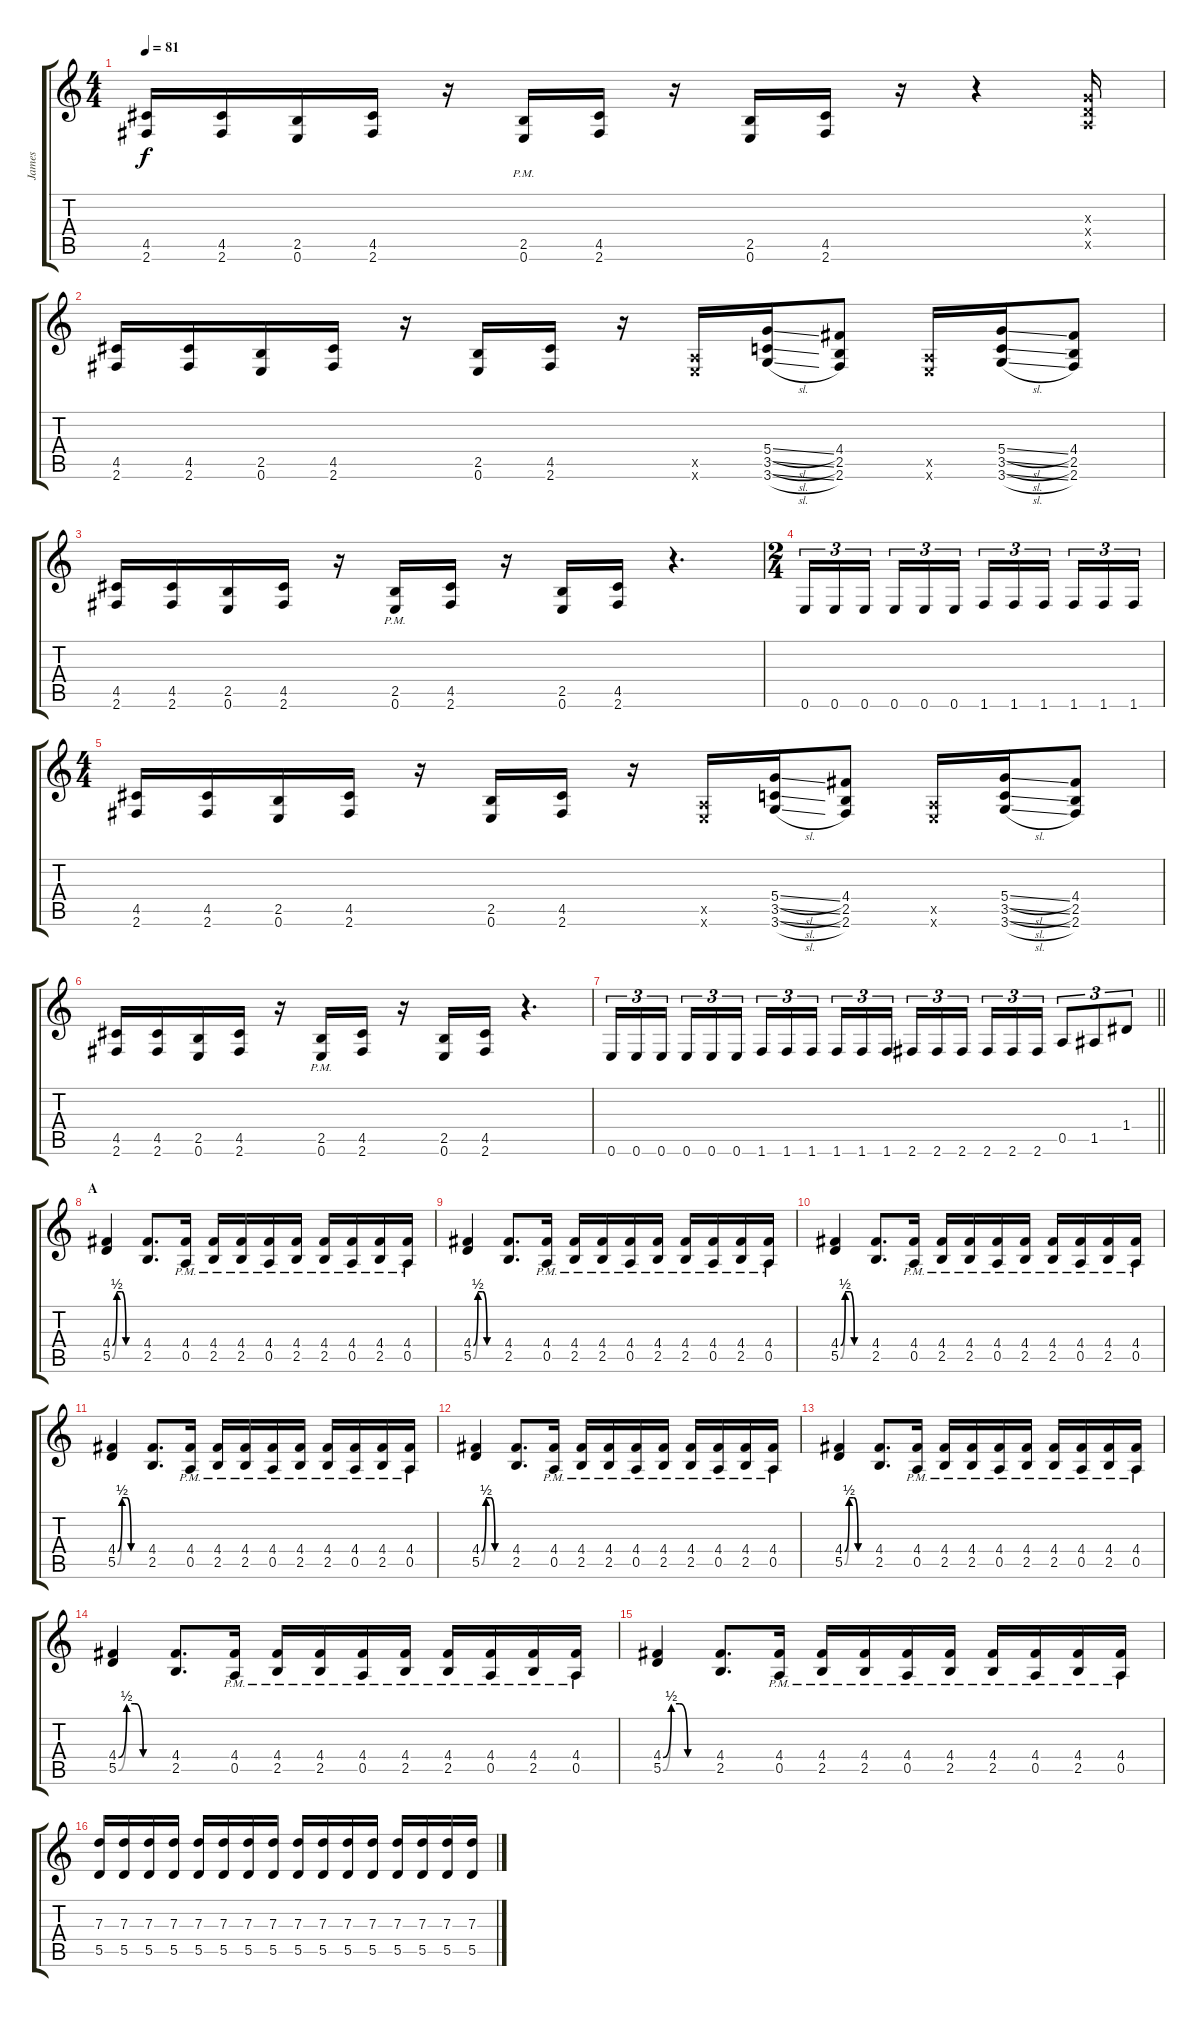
\track ("James" "James") {instrument distortionguitar}
\staff {score tabs}
\tuning (E4 B3 G3 D3 A2 E2) {hide}
\ts (4 4)
\tempo 81
\clef g2
\ks c
(4.5 2.6).16{dy f} (4.5 2.6).16 (2.5 0.6).16 (4.5 2.6).16 r.16 (2.5{pm} 0.6{pm}).16 (4.5 2.6).16 r.16 (2.5 0.6).16 (4.5 2.6).16 r.16 r.4 (0.3{x} 0.4{x} 0.5{x}).16 |
(4.5 2.6).16 (4.5 2.6).16 (2.5 0.6).16 (4.5 2.6).16 r.16 (2.5 0.6).16 (4.5 2.6).16 r.16 (0.5{x} 0.6{x}).16 (5.4{sl} 3.5{sl} 3.6{sl}).16 (4.4 2.5 2.6).8 (0.5{x} 0.6{x}).16 (5.4{sl} 3.5{sl} 3.6{sl}).16 (4.4 2.5 2.6).8 |
(4.5 2.6).16 (4.5 2.6).16 (2.5 0.6).16 (4.5 2.6).16 r.16 (2.5{pm} 0.6{pm}).16 (4.5 2.6).16 r.16 (2.5 0.6).16 (4.5 2.6).16 r.4{d} |
\ts (2 4)
0.6.16{tu (3 2)} 0.6.16{tu (3 2)} 0.6.16{tu (3 2) beam splitsecondary} 0.6.16{tu (3 2)} 0.6.16{tu (3 2)} 0.6.16{tu (3 2)} 1.6.16{tu (3 2)} 1.6.16{tu (3 2)} 1.6.16{tu (3 2) beam splitsecondary} 1.6.16{tu (3 2)} 1.6.16{tu (3 2)} 1.6.16{tu (3 2)} |
\ts (4 4)
(4.5 2.6).16 (4.5 2.6).16 (2.5 0.6).16 (4.5 2.6).16 r.16 (2.5 0.6).16 (4.5 2.6).16 r.16 (0.5{x} 0.6{x}).16 (5.4{sl} 3.5{sl} 3.6{sl}).16 (4.4 2.5 2.6).8 (0.5{x} 0.6{x}).16 (5.4{sl} 3.5{sl} 3.6{sl}).16 (4.4 2.5 2.6).8 |
(4.5 2.6).16 (4.5 2.6).16 (2.5 0.6).16 (4.5 2.6).16 r.16 (2.5{pm} 0.6{pm}).16 (4.5 2.6).16 r.16 (2.5 0.6).16 (4.5 2.6).16 r.4{d} |
\barLineRight lightlight
0.6.16{tu (3 2)} 0.6.16{tu (3 2)} 0.6.16{tu (3 2) beam splitsecondary} 0.6.16{tu (3 2)} 0.6.16{tu (3 2)} 0.6.16{tu (3 2)} 1.6.16{tu (3 2)} 1.6.16{tu (3 2)} 1.6.16{tu (3 2) beam splitsecondary} 1.6.16{tu (3 2)} 1.6.16{tu (3 2)} 1.6.16{tu (3 2)} 2.6.16{tu (3 2)} 2.6.16{tu (3 2)} 2.6.16{tu (3 2) beam splitsecondary} 2.6.16{tu (3 2)} 2.6.16{tu (3 2)} 2.6.16{tu (3 2)} 0.5.8{tu (3 2)} 1.5.8{tu (3 2)} 1.4.8{tu (3 2)} |
\section ("" "A")
(4.4{be (custom 0 0 10 2 20 2 30 0 60 0)} 5.5{be (custom 0 0 10 2 20 2 30 0 60 0)}).4 (4.4 2.5).8{d} (4.4{pm} 0.5{pm}).16 (4.4{pm} 2.5{pm}).16 (4.4{pm} 2.5{pm}).16 (4.4{pm} 0.5{pm}).16 (4.4{pm} 2.5{pm}).16 (4.4{pm} 2.5{pm}).16 (4.4{pm} 0.5{pm}).16 (4.4{pm} 2.5{pm}).16 (4.4{pm} 0.5{pm}).16 |
(4.4{be (custom 0 0 10 2 20 2 30 0 60 0)} 5.5{be (custom 0 0 10 2 20 2 30 0 60 0)}).4 (4.4 2.5).8{d} (4.4{pm} 0.5{pm}).16 (4.4{pm} 2.5{pm}).16 (4.4{pm} 2.5{pm}).16 (4.4{pm} 0.5{pm}).16 (4.4{pm} 2.5{pm}).16 (4.4{pm} 2.5{pm}).16 (4.4{pm} 0.5{pm}).16 (4.4{pm} 2.5{pm}).16 (4.4{pm} 0.5{pm}).16 |
(4.4{be (custom 0 0 10 2 20 2 30 0 60 0)} 5.5{be (custom 0 0 10 2 20 2 30 0 60 0)}).4 (4.4 2.5).8{d} (4.4{pm} 0.5{pm}).16 (4.4{pm} 2.5{pm}).16 (4.4{pm} 2.5{pm}).16 (4.4{pm} 0.5{pm}).16 (4.4{pm} 2.5{pm}).16 (4.4{pm} 2.5{pm}).16 (4.4{pm} 0.5{pm}).16 (4.4{pm} 2.5{pm}).16 (4.4{pm} 0.5{pm}).16 |
(4.4{be (custom 0 0 10 2 20 2 30 0 60 0)} 5.5{be (custom 0 0 10 2 20 2 30 0 60 0)}).4 (4.4 2.5).8{d} (4.4{pm} 0.5{pm}).16 (4.4{pm} 2.5{pm}).16 (4.4{pm} 2.5{pm}).16 (4.4{pm} 0.5{pm}).16 (4.4{pm} 2.5{pm}).16 (4.4{pm} 2.5{pm}).16 (4.4{pm} 0.5{pm}).16{txt ""} (4.4{pm} 2.5{pm}).16 (4.4{pm} 0.5{pm}).16 |
(4.4{be (custom 0 0 10 2 20 2 30 0 60 0)} 5.5{be (custom 0 0 10 2 20 2 30 0 60 0)}).4 (4.4 2.5).8{d} (4.4{pm} 0.5{pm}).16 (4.4{pm} 2.5{pm}).16 (4.4{pm} 2.5{pm}).16 (4.4{pm} 0.5{pm}).16 (4.4{pm} 2.5{pm}).16 (4.4{pm} 2.5{pm}).16 (4.4{pm} 0.5{pm}).16 (4.4{pm} 2.5{pm}).16 (4.4{pm} 0.5{pm}).16 |
(4.4{be (custom 0 0 10 2 20 2 30 0 60 0)} 5.5{be (custom 0 0 10 2 20 2 30 0 60 0)}).4 (4.4 2.5).8{d} (4.4{pm} 0.5{pm}).16 (4.4{pm} 2.5{pm}).16 (4.4{pm} 2.5{pm}).16 (4.4{pm} 0.5{pm}).16 (4.4{pm} 2.5{pm}).16 (4.4{pm} 2.5{pm}).16 (4.4{pm} 0.5{pm}).16 (4.4{pm} 2.5{pm}).16 (4.4{pm} 0.5{pm}).16 |
(4.4{be (custom 0 0 10 2 20 2 30 0 60 0)} 5.5{be (custom 0 0 10 2 20 2 30 0 60 0)}).4 (4.4 2.5).8{d} (4.4{pm} 0.5{pm}).16 (4.4{pm} 2.5{pm}).16 (4.4{pm} 2.5{pm}).16 (4.4{pm} 0.5{pm}).16 (4.4{pm} 2.5{pm}).16 (4.4{pm} 2.5{pm}).16 (4.4{pm} 0.5{pm}).16 (4.4{pm} 2.5{pm}).16 (4.4{pm} 0.5{pm}).16 |
(4.4{be (custom 0 0 10 2 20 2 30 0 60 0)} 5.5{be (custom 0 0 10 2 20 2 30 0 60 0)}).4 (4.4 2.5).8{d} (4.4{pm} 0.5{pm}).16 (4.4{pm} 2.5{pm}).16 (4.4{pm} 2.5{pm}).16 (4.4{pm} 0.5{pm}).16 (4.4{pm} 2.5{pm}).16 (4.4{pm} 2.5{pm}).16 (4.4{pm} 0.5{pm}).16 (4.4{pm} 2.5{pm}).16 (4.4{pm} 0.5{pm}).16 |
(7.3 5.5).16 (7.3 5.5).16 (7.3 5.5).16 (7.3 5.5).16 (7.3 5.5).16 (7.3 5.5).16 (7.3 5.5).16 (7.3 5.5).16 (7.3 5.5).16 (7.3 5.5).16 (7.3 5.5).16 (7.3 5.5).16 (7.3 5.5).16 (7.3 5.5).16 (7.3 5.5).16 (7.3 5.5).16
